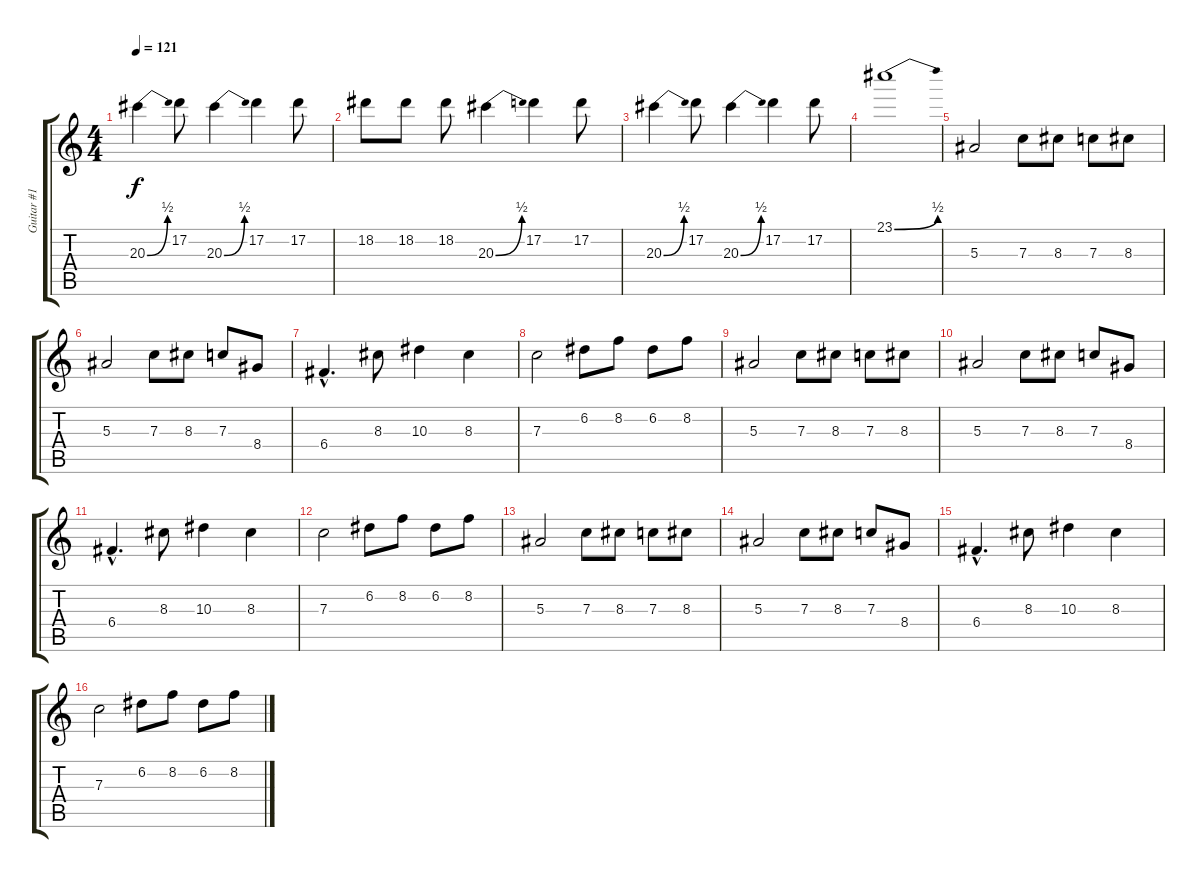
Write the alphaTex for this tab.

\track ("Guitar #1" "Guitar #1") {instrument distortionguitar}
\staff {score tabs}
\tuning (D4 A3 F3 C3 G2 D2) {hide}
\ts (4 4)
\tempo 121
\clef g2
\ks c
20.3{be (bend 0 0 60 2)}.4{dy f} 17.2.8 20.3{be (bend 0 0 60 2)}.4 17.2.4 17.2.8 |
18.2.8 18.2.8 18.2.8 20.3{be (bend 0 0 60 2)}.4 17.2.4 17.2.8 |
20.3{be (bend 0 0 60 2)}.4 17.2.8 20.3{be (bend 0 0 60 2)}.4 17.2.4 17.2.8 |
23.1{be (bend 0 0 60 2)}.1 |
5.3.2{balance 16} 7.3.8 8.3.8 7.3.8 8.3.8 |
5.3.2 7.3.8 8.3.8 7.3.8 8.4.8 |
6.4{hac}.4{d} 8.3.8 10.3.4 8.3.4 |
7.3.2 6.2.8 8.2.8 6.2.8 8.2.8 |
5.3.2 7.3.8 8.3.8 7.3.8 8.3.8 |
5.3.2 7.3.8 8.3.8 7.3.8 8.4.8 |
6.4{hac}.4{d} 8.3.8 10.3.4 8.3.4 |
7.3.2 6.2.8 8.2.8 6.2.8 8.2.8 |
5.3.2 7.3.8 8.3.8 7.3.8 8.3.8 |
5.3.2 7.3.8 8.3.8 7.3.8 8.4.8 |
6.4{hac}.4{d} 8.3.8 10.3.4 8.3.4 |
7.3.2 6.2.8 8.2.8 6.2.8 8.2.8
